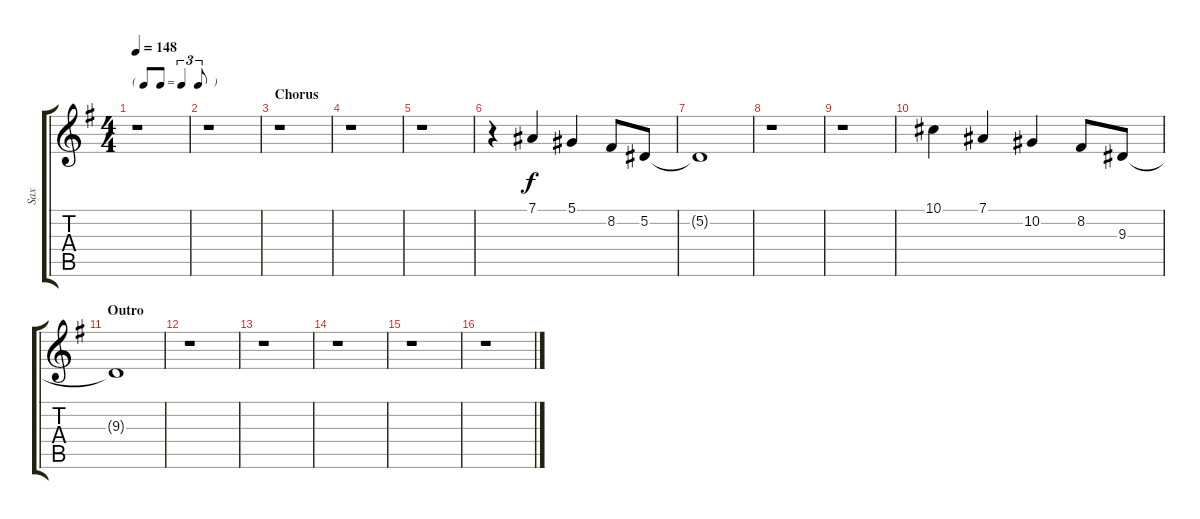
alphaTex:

\track ("Sax" "Sax") {instrument tenorsax}
\staff {score tabs}
\tuning (Eb4 Bb3 Gb3 Db3 Ab2 Eb2) {hide}
\ts (4 4)
\tf triplet8th
\tempo 148
\clef g2
\ks g
r.1{dy f} |
r.1 |
\section ("" "Chorus")
r.1 |
r.1 |
r.1 |
r.4 7.1.4 5.1.4 8.2.8 5.2.8 |
5.2{t}.1 |
r.1 |
r.1 |
10.1.4 7.1.4 10.2.4 8.2.8 9.3.8 |
\section ("" "Outro")
9.3{t}.1 |
r.1 |
r.1 |
r.1 |
r.1 |
r.1
